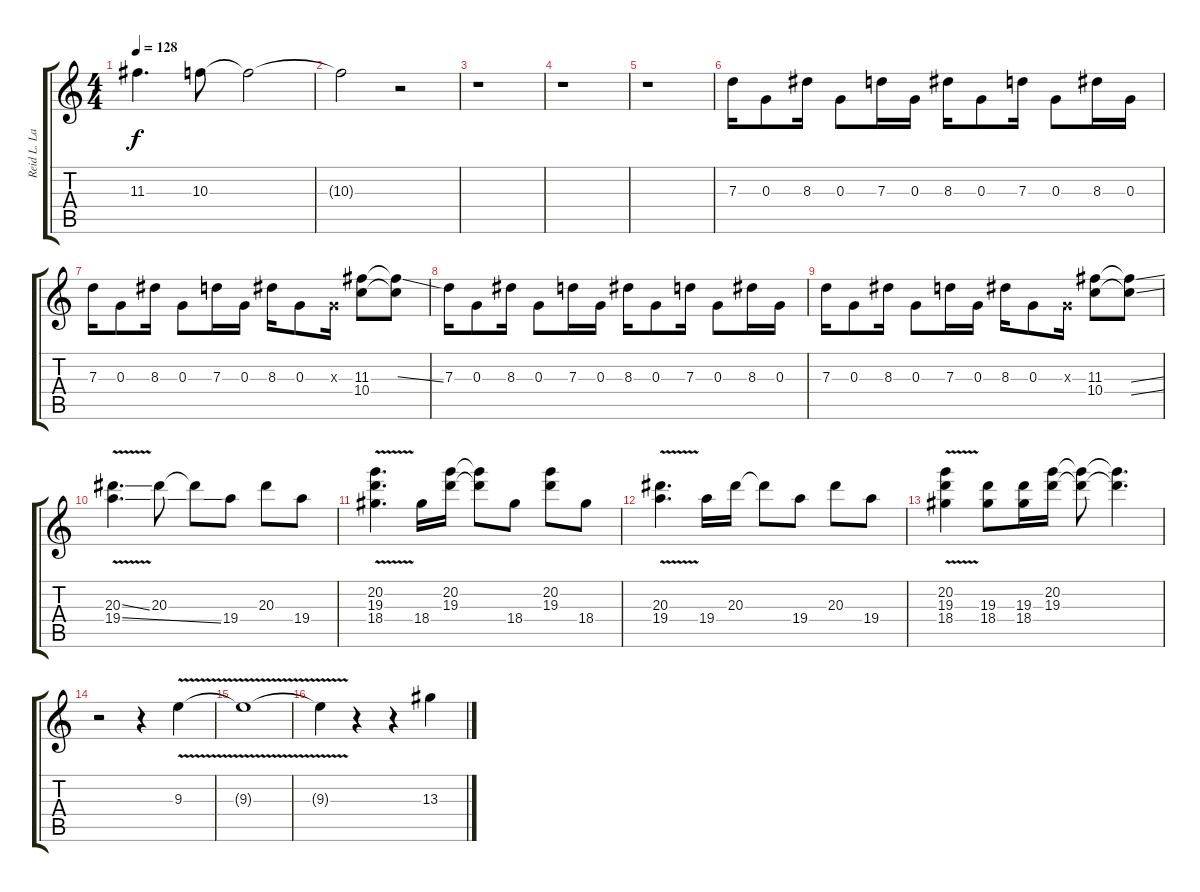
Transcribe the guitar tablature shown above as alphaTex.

\track ("Reid L. Lalonde" "Reid L. La") {instrument overdrivenguitar}
\staff {score tabs}
\tuning (E4 B3 G3 D3 A2 E2) {hide}
\ts (4 4)
\tempo 128
\clef g2
\ks c
11.3.4{d dy f} 10.3.8 10.3{t}.2 |
10.3{t}.2 r.2 |
r.1 |
r.1 |
r.1 |
7.3.16 0.3.8 8.3.16 0.3.8 7.3.16 0.3.16 8.3.16 0.3.8 7.3.16 0.3.8 8.3.16 0.3.16 |
7.3.16 0.3.8 8.3.16 0.3.8 7.3.16 0.3.16 8.3.16 0.3.8 0.3{x}.16 (11.3 10.4).8 (11.3{ss t} 10.4{t}).8 |
7.3.16 0.3.8 8.3.16 0.3.8 7.3.16 0.3.16 8.3.16 0.3.8 7.3.16 0.3.8 8.3.16 0.3.16 |
7.3.16 0.3.8 8.3.16 0.3.8 7.3.16 0.3.16 8.3.16 0.3.8 0.3{x}.16 (11.3 10.4).8 (11.3{ss t} 10.4{ss t}).8 |
(20.3{v ss} 19.4{v ss}).4{d} 20.3.8 20.3{t}.8 19.4.8 20.3.8 19.4.8 |
(20.2{v} 19.3{v} 18.4{v}).4{d} 18.4.16 (20.2 19.3).16 (20.2{t} 19.3{t}).8 18.4.8 (20.2 19.3).8 18.4.8 |
(20.3{v} 19.4{v}).4{d} 19.4.16 20.3.16 20.3{t}.8 19.4.8 20.3.8 19.4.8 |
(20.2{v} 19.3{v} 18.4{v}).4 (19.3 18.4).8 (19.3 18.4).16 (20.2 19.3).16 (20.2{t} 19.3{t}).8 (20.2{t} 19.3{t}).4{d} |
r.2 r.4 9.3{v}.4 |
9.3{v t}.1 |
9.3{v t}.4 r.4 r.4 13.3.4
